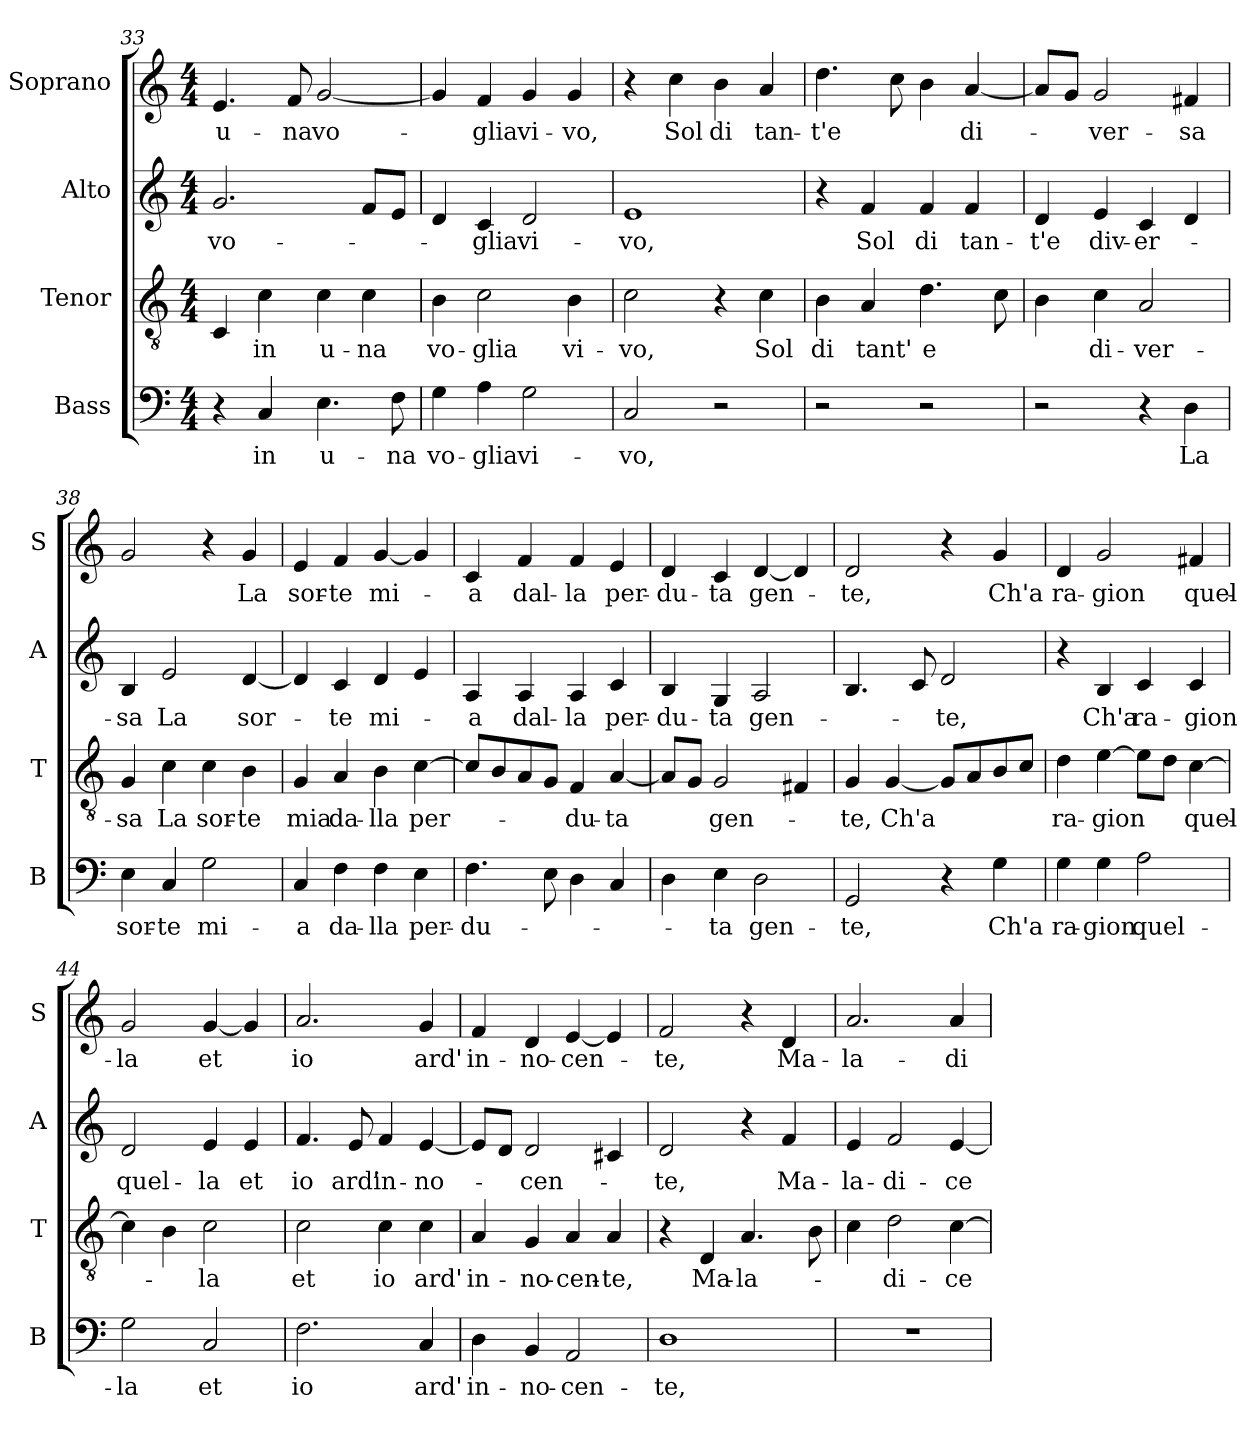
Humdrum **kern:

**kern	**text	**kern	**text	**kern	**text	**kern	**text
*part4	*part4	*part3	*part3	*part2	*part2	*part1	*part1
*staff4	*staff4	*staff3	*staff3	*staff2	*staff2	*staff1	*staff1
*I"Bass	*	*I"Tenor	*	*I"Alto	*	*I"Soprano	*
*I'B	*	*I'T	*	*I'A	*	*I'S	*
*clefF4	*	*clefGv2	*	*clefG2	*	*clefG2	*
*k[]	*	*k[]	*	*k[]	*	*k[]	*
*C:	*	*C:	*	*C:	*	*C:	*
*M4/4	*	*M4/4	*	*M4/4	*	*M4/4	*
=33	=33	=33	=33	=33	=33	=33	=33
4r	.	4C/	.	2.g/	vo-	4.e/	u-
4C/	in	4c\	in	.	.	.	.
.	.	.	.	.	.	8f/	-na
4.E\	u-	4c\	u-	.	.	[2g/	vo-
.	.	4c\	-na	8f/L	.	.	.
8F\	-na	.	.	8e/J	.	.	.
=34	=34	=34	=34	=34	=34	=34	=34
4G\	vo-	4B\	vo-	4d/	.	4g/]	.
4A\	-glia	2c\	-glia	4c/	-glia	4f/	-glia
2G\	vi-	.	.	2d/	vi-	4g/	vi-
.	.	4B\	vi-	.	.	4g/	-vo,
!!LO:LB:g=z
=35	=35	=35	=35	=35	=35	=35	=35
2C/	-vo,	2c\	-vo,	1e	-vo,	4r	.
.	.	.	.	.	.	4cc\	Sol
2r	.	4r	.	.	.	4b\	di
.	.	4c\	Sol	.	.	4a/	tan-
=36	=36	=36	=36	=36	=36	=36	=36
2r	.	4B\	di	4r	.	4.dd\	-t'e
.	.	4A/	tant'	4f/	Sol	.	.
.	.	.	.	.	.	8cc\	.
2r	.	4.d\	e	4f/	di	4b\	.
.	.	.	.	4f/	tan-	[4a/	di-
.	.	8c\	.	.	.	.	.
=37	=37	=37	=37	=37	=37	=37	=37
2r	.	4B\	.	4d/	-t'e	8a/L]	.
.	.	.	.	.	.	8g/J	.
.	.	4c\	di-	4e/	div-	2g/	-ver-
4r	.	2A/	-ver-	4c/	-er-	.	.
4D\	La	.	.	4d/	.	4f#X/	-sa
=38	=38	=38	=38	=38	=38	=38	=38
4E\	sor-	4G/	-sa	4B/	-sa	2g/	.
4C/	-te	4c\	La	2e/	La	.	.
2G\	mi-	4c\	sor-	.	.	4r	.
.	.	4B\	-te	[4d/	sor-	4g/	La
=39	=39	=39	=39	=39	=39	=39	=39
4C/	-a	4G/	mia	4d/]	.	4e/	sor-
4F\	da-	4A/	da-	4c/	-te	4f/	-te
4F\	-lla	4B\	-lla	4d/	mi-	[4g/	mi-
4E\	per-	[4c\	per-	4e/	.	4g/]	.
=40	=40	=40	=40	=40	=40	=40	=40
4.F\	-du-	8c/L]	.	4A/	-a	4c/	-a
.	.	8B/	.	.	.	.	.
.	.	8A/	.	4A/	dal-	4f/	dal-
8E\	.	8G/J	.	.	.	.	.
4D\	.	4F/	-du-	4A/	-la	4f/	-la
4C/	.	[4A/	-ta	4c/	per-	4e/	per-
=41	=41	=41	=41	=41	=41	=41	=41
4D\	.	8A/L]	.	4B/	-du-	4d/	-du-
.	.	8G/J	.	.	.	.	.
4E\	-ta	2G/	gen-	4G/	-ta	4c/	-ta
2D\	gen-	.	.	2A/	gen-	[4d/	gen-
.	.	4F#X/	.	.	.	4d/]	.
!!LO:PB:g=z
=42	=42	=42	=42	=42	=42	=42	=42
2GG/	-te,	4G/	-te,	4.B/	.	2d/	-te,
.	.	[4G/	Ch'a	.	.	.	.
.	.	.	.	8c/	.	.	.
4r	.	8G/L]	.	2d/	-te,	4r	.
.	.	8A/	.	.	.	.	.
4G\	Ch'a	8B/	.	.	.	4g/	Ch'a
.	.	8c/J	.	.	.	.	.
=43	=43	=43	=43	=43	=43	=43	=43
4G\	ra-	4d\	ra-	4r	.	4d/	ra-
4G\	-gion	[4e\	-gion	4B/	Ch'a	2g/	-gion
2A\	quel-	8e\L]	.	4c/	ra-	.	.
.	.	8d\J	.	.	.	.	.
.	.	[4c\	quel-	4c/	-gion	4f#X/	quel-
=44	=44	=44	=44	=44	=44	=44	=44
2G\	-la	4c\]	.	2d/	quel-	2g/	-la
.	.	4B\	.	.	.	.	.
2C/	et	2c\	-la	4e/	-la	[4g/	et
.	.	.	.	4e/	et	4g/]	.
=45	=45	=45	=45	=45	=45	=45	=45
2.F\	io	2c\	et	4.f/	io	2.a/	io
.	.	.	.	8e/	ard'	.	.
.	.	4c\	io	4f/	in-	.	.
4C/	ard'	4c\	ard'	[4e/	-no-	4g/	ard'
=46	=46	=46	=46	=46	=46	=46	=46
4D\	in-	4A/	in-	8e/L]	.	4f/	in-
.	.	.	.	8d/J	.	.	.
4BB/	-no-	4G/	-no-	2d/	-cen-	4d/	-no-
2AA/	-cen-	4A/	-cen-	.	.	[4e/	-cen-
.	.	4A/	-te,	4c#X/	.	4e/]	.
=47	=47	=47	=47	=47	=47	=47	=47
1D	-te,	4r	.	2d/	-te,	2f/	-te,
.	.	4D/	Ma-	.	.	.	.
.	.	4.A/	-la-	4r	.	4r	.
.	.	.	.	4f/	Ma-	4d/	Ma-
.	.	8B\	.	.	.	.	.
=48	=48	=48	=48	=48	=48	=48	=48
1r	.	4c\	.	4e/	-la-	2.a/	-la-
.	.	2d\	-di-	2f/	-di-	.	.
.	.	[4c\	-ce	[4e/	-ce	4a/	-di-
=	=	=	=	=	=	=	=
*-	*-	*-	*-	*-	*-	*-	*-
